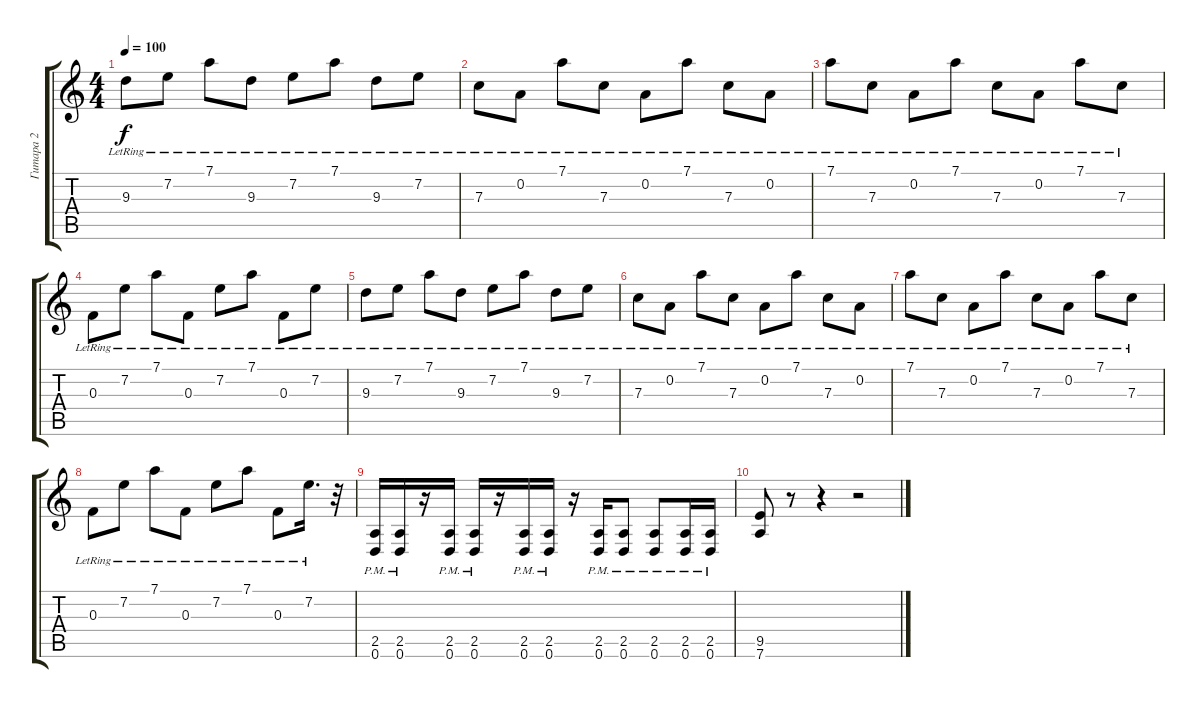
\track ("Гитара 2" "Гитара 2") {instrument overdrivenguitar}
\staff {score tabs}
\tuning (D4 A3 F3 C3 G2 D2) {hide}
\ts (4 4)
\tempo 100
\clef g2
\ks c
9.3{lr}.8{dy f} 7.2{lr}.8 7.1{lr}.8 9.3{lr}.8 7.2{lr}.8 7.1{lr}.8 9.3{lr}.8 7.2{lr}.8 |
7.3{lr}.8 0.2{lr}.8 7.1{lr}.8 7.3{lr}.8 0.2{lr}.8 7.1{lr}.8 7.3{lr}.8 0.2{lr}.8 |
7.1{lr}.8 7.3{lr}.8 0.2{lr}.8 7.1{lr}.8 7.3{lr}.8 0.2{lr}.8 7.1{lr}.8 7.3{lr}.8 |
0.3{lr}.8 7.2{lr}.8 7.1{lr}.8 0.3{lr}.8 7.2{lr}.8 7.1{lr}.8 0.3{lr}.8 7.2{lr}.8 |
9.3{lr}.8 7.2{lr}.8 7.1{lr}.8 9.3{lr}.8 7.2{lr}.8 7.1{lr}.8 9.3{lr}.8 7.2{lr}.8 |
7.3{lr}.8 0.2{lr}.8 7.1{lr}.8 7.3{lr}.8 0.2{lr}.8 7.1{lr}.8 7.3{lr}.8 0.2{lr}.8 |
7.1{lr}.8 7.3{lr}.8 0.2{lr}.8 7.1{lr}.8 7.3{lr}.8 0.2{lr}.8 7.1{lr}.8 7.3{lr}.8 |
0.3{lr}.8 7.2{lr}.8 7.1{lr}.8 0.3{lr}.8 7.2{lr}.8 7.1{lr}.8 0.3{lr}.8 7.2{lr}.16{d} r.32 |
(2.5{pm} 0.6{pm}).16{volume 10 instrument overdrivenguitar} (2.5{pm} 0.6{pm}).16 r.16 (2.5{pm} 0.6{pm}).16 (2.5{pm} 0.6{pm}).16 r.16 (2.5{pm} 0.6{pm}).16 (2.5{pm} 0.6{pm}).16 r.16 (2.5{pm} 0.6{pm}).16 (2.5{pm} 0.6{pm}).8 (2.5{pm} 0.6{pm}).8 (2.5{pm} 0.6{pm}).16 (2.5{pm} 0.6{pm}).16 |
(9.5 7.6).8 r.8 r.4 r.2
